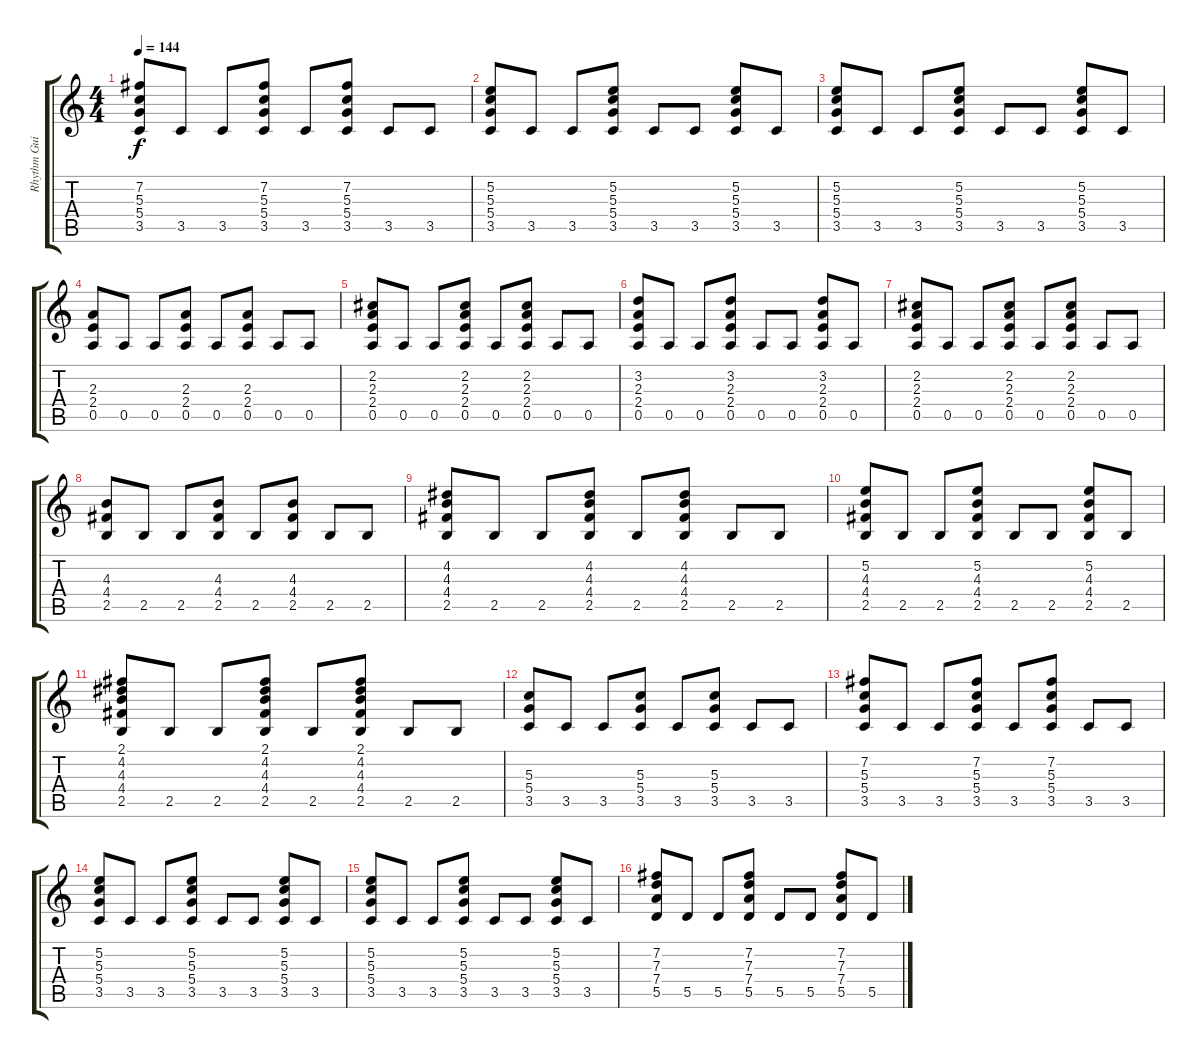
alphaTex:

\track ("Rhythm Guitar Left" "Rhythm Gui") {instrument distortionguitar}
\staff {score tabs}
\tuning (E4 B3 G3 D3 A2 E2) {hide}
\ts (4 4)
\tempo 144
\clef g2
\ks c
(7.2 5.3 5.4 3.5).8{dy f} 3.5.8 3.5.8 (7.2 5.3 5.4 3.5).8 3.5.8 (7.2 5.3 5.4 3.5).8 3.5.8 3.5.8 |
(5.2 5.3 5.4 3.5).8 3.5.8 3.5.8 (5.2 5.3 5.4 3.5).8 3.5.8 3.5.8 (5.2 5.3 5.4 3.5).8 3.5.8 |
(5.2 5.3 5.4 3.5).8 3.5.8 3.5.8 (5.2 5.3 5.4 3.5).8 3.5.8 3.5.8 (5.2 5.3 5.4 3.5).8 3.5.8 |
(2.3 2.4 0.5).8 0.5.8 0.5.8 (2.3 2.4 0.5).8 0.5.8 (2.3 2.4 0.5).8 0.5.8 0.5.8 |
(2.2 2.3 2.4 0.5).8 0.5.8 0.5.8 (2.2 2.3 2.4 0.5).8 0.5.8 (2.2 2.3 2.4 0.5).8 0.5.8 0.5.8 |
(3.2 2.3 2.4 0.5).8 0.5.8 0.5.8 (3.2 2.3 2.4 0.5).8 0.5.8 0.5.8 (3.2 2.3 2.4 0.5).8 0.5.8 |
(2.2 2.3 2.4 0.5).8 0.5.8 0.5.8 (2.2 2.3 2.4 0.5).8 0.5.8 (2.2 2.3 2.4 0.5).8 0.5.8 0.5.8 |
(4.3 4.4 2.5).8 2.5.8 2.5.8 (4.3 4.4 2.5).8 2.5.8 (4.3 4.4 2.5).8 2.5.8 2.5.8 |
(4.2 4.3 4.4 2.5).8 2.5.8 2.5.8 (4.2 4.3 4.4 2.5).8 2.5.8 (4.2 4.3 4.4 2.5).8 2.5.8 2.5.8 |
(5.2 4.3 4.4 2.5).8 2.5.8 2.5.8 (5.2 4.3 4.4 2.5).8 2.5.8 2.5.8 (5.2 4.3 4.4 2.5).8 2.5.8 |
(2.1 4.2 4.3 4.4 2.5).8 2.5.8 2.5.8 (2.1 4.2 4.3 4.4 2.5).8 2.5.8 (2.1 4.2 4.3 4.4 2.5).8 2.5.8 2.5.8 |
\section ("" "")
(5.3 5.4 3.5).8 3.5.8 3.5.8 (5.3 5.4 3.5).8 3.5.8 (5.3 5.4 3.5).8 3.5.8 3.5.8 |
(7.2 5.3 5.4 3.5).8 3.5.8 3.5.8 (7.2 5.3 5.4 3.5).8 3.5.8 (7.2 5.3 5.4 3.5).8 3.5.8 3.5.8 |
(5.2 5.3 5.4 3.5).8 3.5.8 3.5.8 (5.2 5.3 5.4 3.5).8 3.5.8 3.5.8 (5.2 5.3 5.4 3.5).8 3.5.8 |
(5.2 5.3 5.4 3.5).8 3.5.8 3.5.8 (5.2 5.3 5.4 3.5).8 3.5.8 3.5.8 (5.2 5.3 5.4 3.5).8 3.5.8 |
(7.2 7.3 7.4 5.5).8 5.5.8 5.5.8 (7.2 7.3 7.4 5.5).8 5.5.8 5.5.8 (7.2 7.3 7.4 5.5).8 5.5.8
